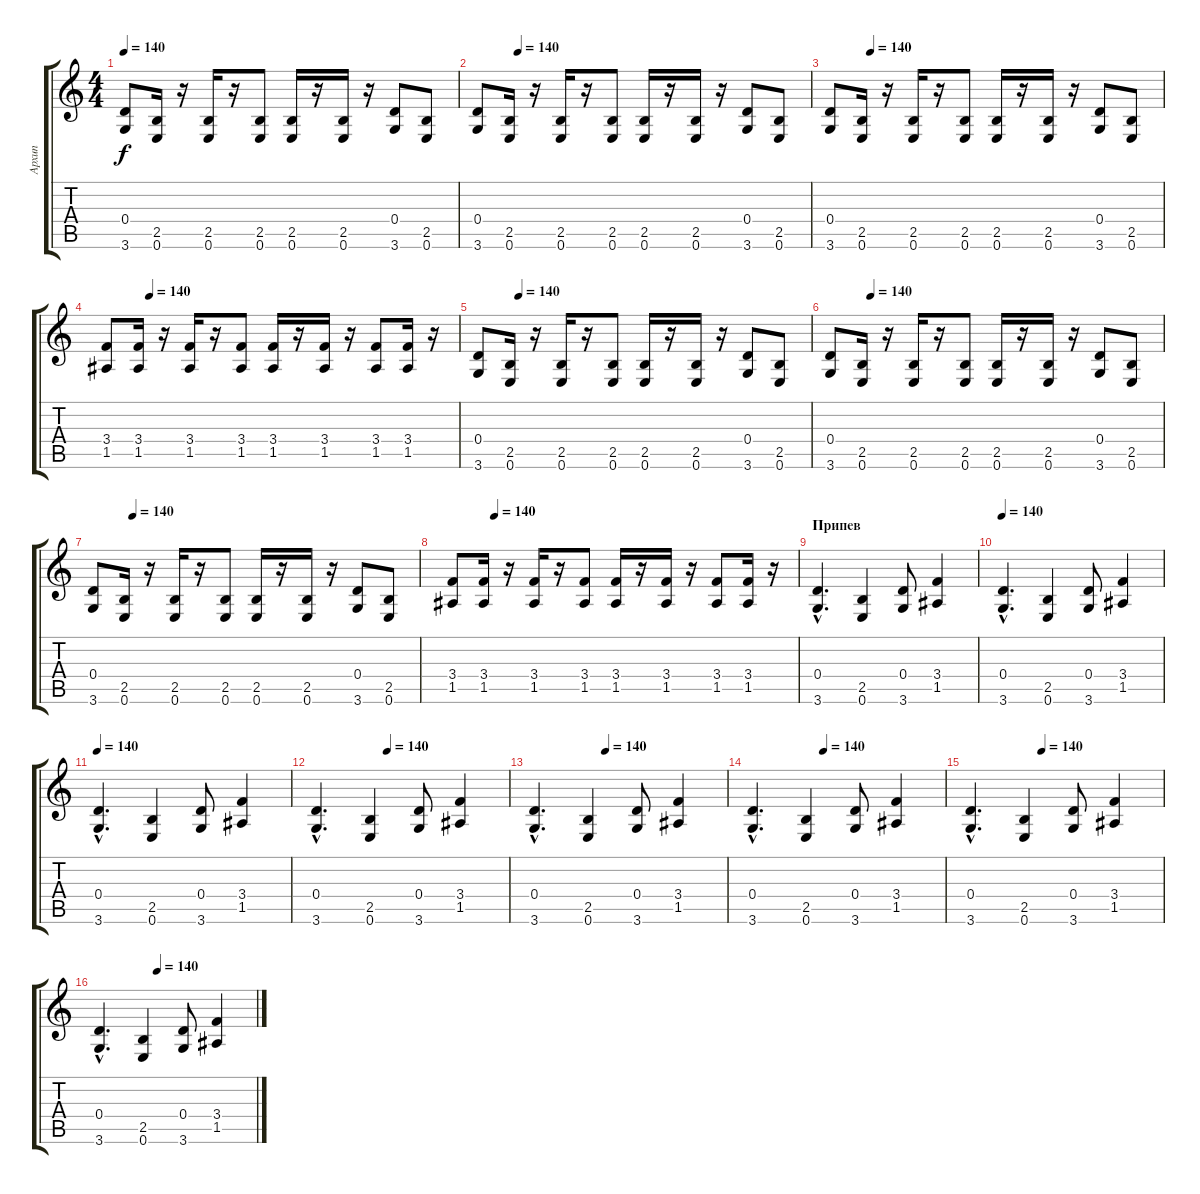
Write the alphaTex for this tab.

\track ("Архип" "Архип") {instrument distortionguitar}
\staff {score tabs}
\tuning (E4 B3 G3 D3 A2 E2) {hide}
\ts (4 4)
\tempo 140
\clef g2
\ks c
(0.4 3.6).8{dy f} (2.5 0.6).16 r.16 (2.5 0.6).16 r.16 (2.5 0.6).8 (2.5 0.6).16 r.16 (2.5 0.6).16 r.16 (0.4 3.6).8 (2.5 0.6).8 |
\tempo (140 0.125)
(0.4 3.6).8 (2.5 0.6).16 r.16 (2.5 0.6).16 r.16 (2.5 0.6).8 (2.5 0.6).16 r.16 (2.5 0.6).16 r.16 (0.4 3.6).8 (2.5 0.6).8 |
\tempo (140 0.125)
(0.4 3.6).8 (2.5 0.6).16 r.16 (2.5 0.6).16 r.16 (2.5 0.6).8 (2.5 0.6).16 r.16 (2.5 0.6).16 r.16 (0.4 3.6).8 (2.5 0.6).8 |
\tempo (140 0.125)
(3.4 1.5).8 (3.4 1.5).16 r.16 (3.4 1.5).16 r.16 (3.4 1.5).8 (3.4 1.5).16 r.16 (3.4 1.5).16 r.16 (3.4 1.5).8 (3.4 1.5).16 r.16 |
\tempo (140 0.125)
(0.4 3.6).8 (2.5 0.6).16 r.16 (2.5 0.6).16 r.16 (2.5 0.6).8 (2.5 0.6).16 r.16 (2.5 0.6).16 r.16 (0.4 3.6).8 (2.5 0.6).8 |
\tempo (140 0.125)
(0.4 3.6).8 (2.5 0.6).16 r.16 (2.5 0.6).16 r.16 (2.5 0.6).8 (2.5 0.6).16 r.16 (2.5 0.6).16 r.16 (0.4 3.6).8 (2.5 0.6).8 |
\tempo (140 0.125)
(0.4 3.6).8 (2.5 0.6).16 r.16 (2.5 0.6).16 r.16 (2.5 0.6).8 (2.5 0.6).16 r.16 (2.5 0.6).16 r.16 (0.4 3.6).8 (2.5 0.6).8 |
\tempo (140 0.125)
(3.4 1.5).8 (3.4 1.5).16 r.16 (3.4 1.5).16 r.16 (3.4 1.5).8 (3.4 1.5).16 r.16 (3.4 1.5).16 r.16 (3.4 1.5).8 (3.4 1.5).16 r.16 |
\section ("" "Припев")
(0.4{hac} 3.6{hac}).4{d} (2.5 0.6).4 (0.4 3.6).8 (3.4 1.5).4 |
\tempo 140
(0.4{hac} 3.6{hac}).4{d} (2.5 0.6).4 (0.4 3.6).8 (3.4 1.5).4 |
\tempo 140
(0.4{hac} 3.6{hac}).4{d} (2.5 0.6).4 (0.4 3.6).8 (3.4 1.5).4 |
\tempo (140 0.375)
(0.4{hac} 3.6{hac}).4{d} (2.5 0.6).4 (0.4 3.6).8 (3.4 1.5).4 |
\tempo (140 0.375)
(0.4{hac} 3.6{hac}).4{d} (2.5 0.6).4 (0.4 3.6).8 (3.4 1.5).4 |
\tempo (140 0.375)
(0.4{hac} 3.6{hac}).4{d} (2.5 0.6).4 (0.4 3.6).8 (3.4 1.5).4 |
\tempo (140 0.375)
(0.4{hac} 3.6{hac}).4{d} (2.5 0.6).4 (0.4 3.6).8 (3.4 1.5).4 |
\tempo (140 0.375)
(0.4{hac} 3.6{hac}).4{d} (2.5 0.6).4 (0.4 3.6).8 (3.4 1.5).4
